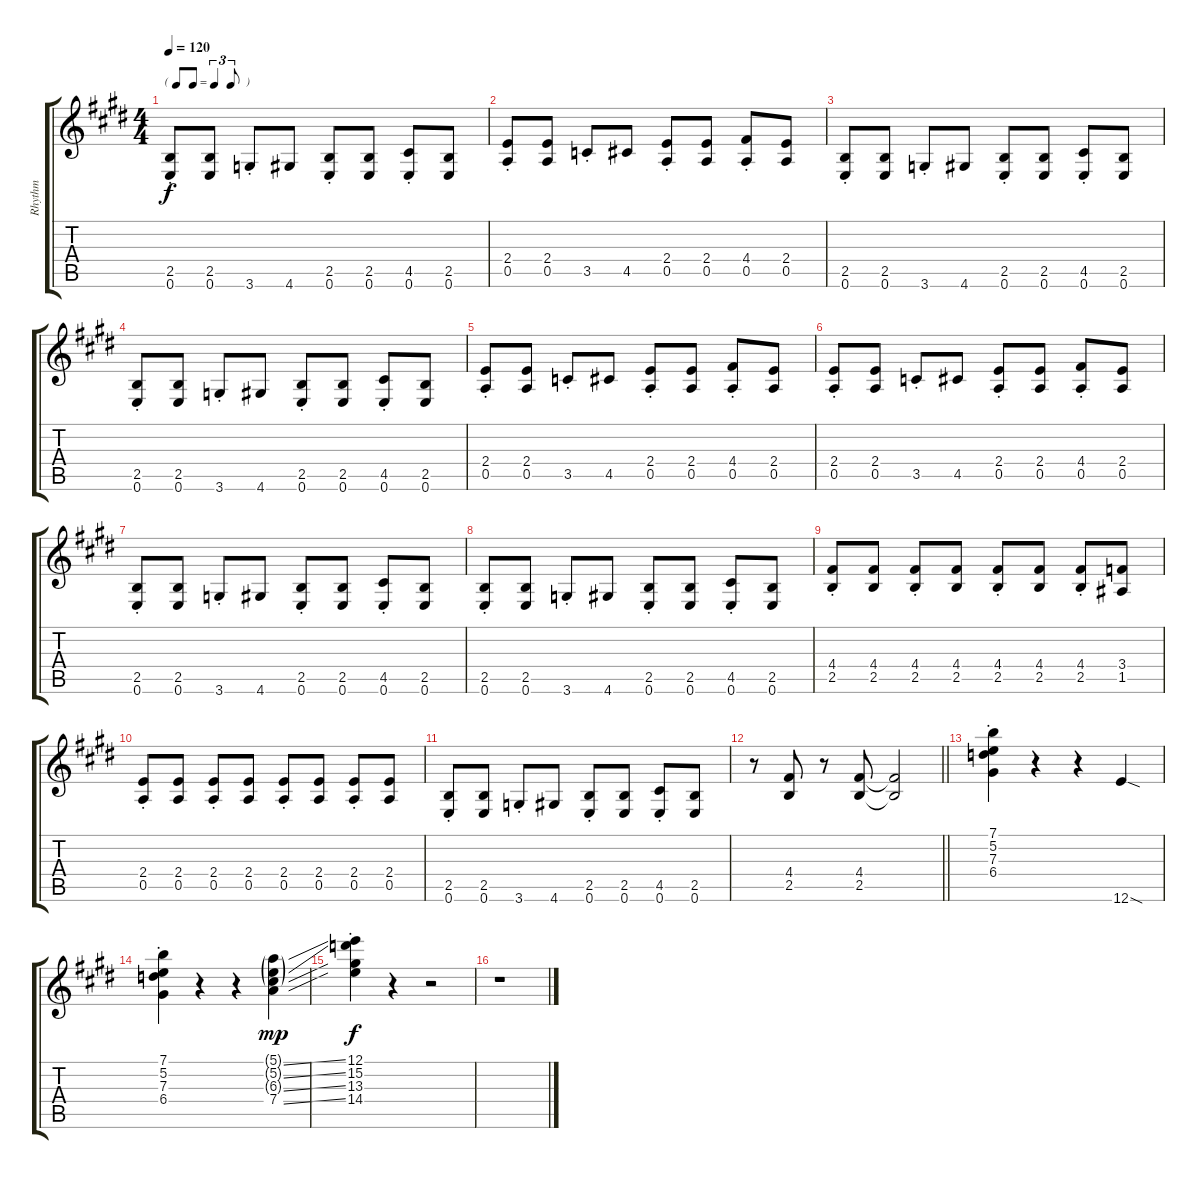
\track ("Rhythm" "Rhythm") {instrument electricguitarjazz}
\staff {score tabs}
\tuning (E4 B3 G3 D3 A2 E2) {hide}
\ts (4 4)
\tf triplet8th
\tempo 120
\clef g2
\ks e
(2.5{st} 0.6{st}).8{dy f} (2.5 0.6).8 3.6{st}.8 4.6.8 (2.5{st} 0.6{st}).8 (2.5 0.6).8 (4.5{st} 0.6{st}).8 (2.5 0.6).8 |
\ks c#minor
(2.4{st} 0.5{st}).8 (2.4 0.5).8 3.5{st}.8 4.5.8 (2.4{st} 0.5{st}).8 (2.4 0.5).8 (4.4{st} 0.5{st}).8 (2.4 0.5).8 |
(2.5{st} 0.6{st}).8 (2.5 0.6).8 3.6{st}.8 4.6.8 (2.5{st} 0.6{st}).8 (2.5 0.6).8 (4.5{st} 0.6{st}).8 (2.5 0.6).8 |
(2.5{st} 0.6{st}).8 (2.5 0.6).8 3.6{st}.8 4.6.8 (2.5{st} 0.6{st}).8 (2.5 0.6).8 (4.5{st} 0.6{st}).8 (2.5 0.6).8 |
\ks e
(2.4{st} 0.5{st}).8 (2.4 0.5).8 3.5{st}.8 4.5.8 (2.4{st} 0.5{st}).8 (2.4 0.5).8 (4.4{st} 0.5{st}).8 (2.4 0.5).8 |
\ks c#minor
(2.4{st} 0.5{st}).8 (2.4 0.5).8 3.5{st}.8 4.5.8 (2.4{st} 0.5{st}).8 (2.4 0.5).8 (4.4{st} 0.5{st}).8 (2.4 0.5).8 |
(2.5{st} 0.6{st}).8 (2.5 0.6).8 3.6{st}.8 4.6.8 (2.5{st} 0.6{st}).8 (2.5 0.6).8 (4.5{st} 0.6{st}).8 (2.5 0.6).8 |
(2.5{st} 0.6{st}).8 (2.5 0.6).8 3.6{st}.8 4.6.8 (2.5{st} 0.6{st}).8 (2.5 0.6).8 (4.5{st} 0.6{st}).8 (2.5 0.6).8 |
\ks e
(4.4{st} 2.5{st}).8 (4.4 2.5).8 (4.4{st} 2.5{st}).8 (4.4 2.5).8 (4.4{st} 2.5{st}).8 (4.4 2.5).8 (4.4{st} 2.5{st}).8 (3.4 1.5).8 |
\ks c#minor
(2.4{st} 0.5{st}).8 (2.4 0.5).8 (2.4{st} 0.5{st}).8 (2.4 0.5).8 (2.4{st} 0.5{st}).8 (2.4 0.5).8 (2.4{st} 0.5{st}).8 (2.4 0.5).8 |
(2.5{st} 0.6{st}).8 (2.5 0.6).8 3.6{st}.8 4.6.8 (2.5{st} 0.6{st}).8 (2.5 0.6).8 (4.5{st} 0.6{st}).8 (2.5 0.6).8 |
\barLineRight lightlight
r.8 (4.4 2.5).8 r.8 (4.4 2.5).8 (4.4{t} 2.5{t}).2 |
\ks e
(7.1{st} 5.2{st} 7.3{st} 6.4{st}).4 r.4 r.4 12.6{sod}.4 |
\ks c#minor
(7.1{st} 5.2{st} 7.3{st} 6.4{st}).4 r.4 r.4 (5.1{ss g} 5.2{ss g} 6.3{ss g} 7.4{ss}).4{dy mp} |
(12.1{st} 15.2{st} 13.3{st} 14.4{st}).4{dy f} r.4 r.2 |
r.1
